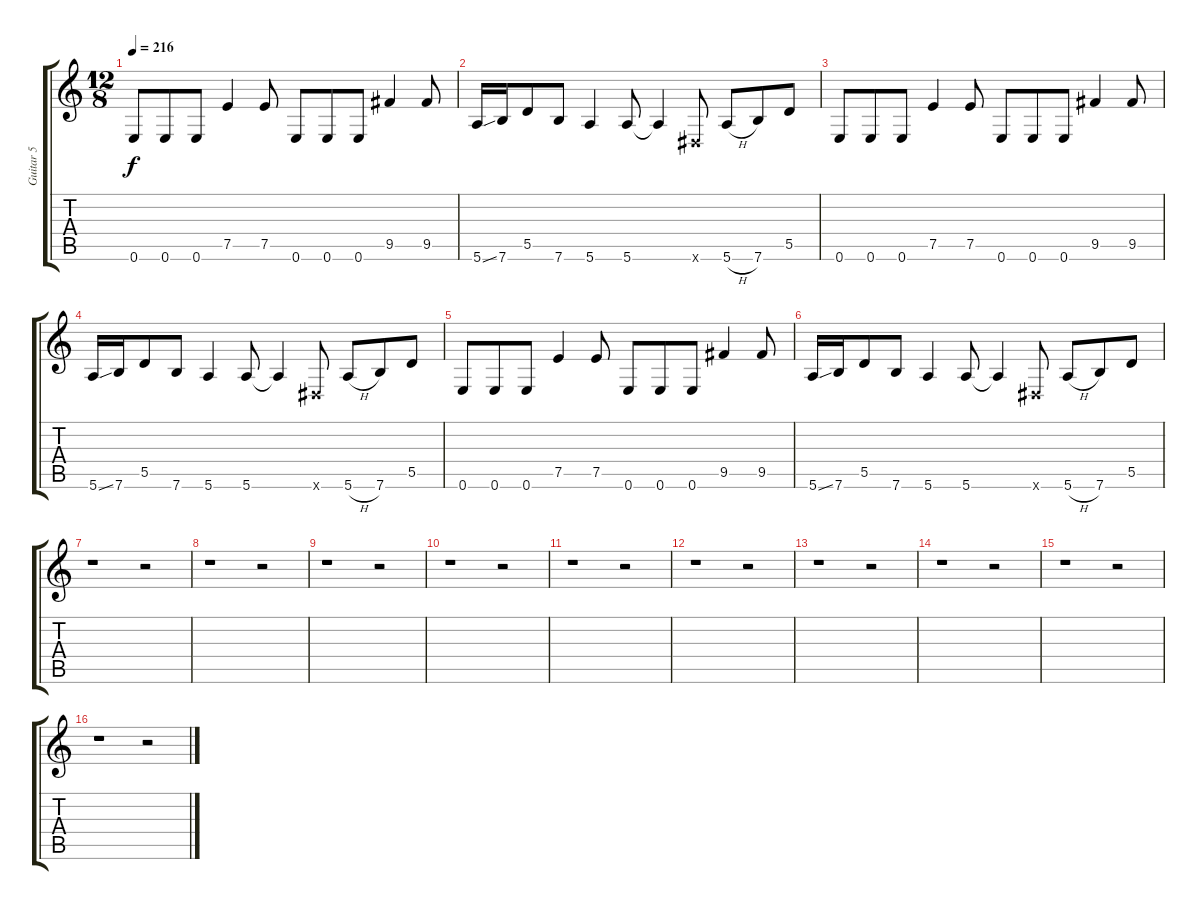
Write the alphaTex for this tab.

\track ("Guitar 5" "Guitar 5") {instrument electricguitarclean}
\staff {score tabs}
\tuning (E4 B3 G3 D3 A2 E2) {hide}
\ts (12 8)
\tempo 216
\clef g2
\ks c
0.6.8{dy f} 0.6.8 0.6.8 7.5.4 7.5.8 0.6.8 0.6.8 0.6.8 9.5.4 9.5.8 |
5.6{ss}.16 7.6.16 5.5.8 7.6.8 5.6.4 5.6.8 5.6{t}.4 -1.6{x}.8 5.6{h}.8 7.6.8 5.5.8 |
0.6.8 0.6.8 0.6.8 7.5.4 7.5.8 0.6.8 0.6.8 0.6.8 9.5.4 9.5.8 |
5.6{ss}.16 7.6.16 5.5.8 7.6.8 5.6.4 5.6.8 5.6{t}.4 -1.6{x}.8 5.6{h}.8 7.6.8 5.5.8 |
0.6.8 0.6.8 0.6.8 7.5.4 7.5.8 0.6.8 0.6.8 0.6.8 9.5.4 9.5.8 |
5.6{ss}.16 7.6.16 5.5.8 7.6.8 5.6.4 5.6.8 5.6{t}.4 -1.6{x}.8 5.6{h}.8 7.6.8 5.5.8 |
r.1 r.2 |
r.1 r.2 |
r.1 r.2 |
r.1 r.2 |
r.1 r.2 |
r.1 r.2 |
r.1 r.2 |
r.1 r.2 |
r.1 r.2 |
r.1 r.2
